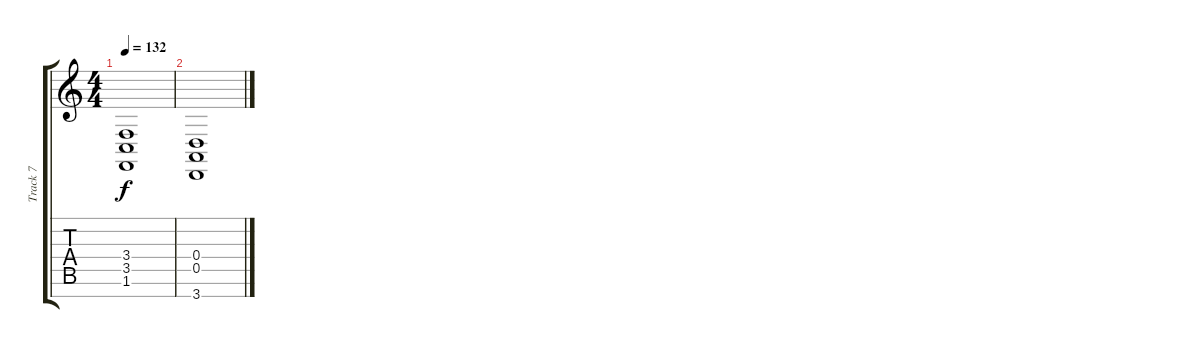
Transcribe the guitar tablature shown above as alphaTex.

\track ("Track 7" "Track 7") {instrument churchorgan}
\staff {score tabs}
\tuning (E4 B3 G3 D3 A2 E2 B1) {hide}
\ts (4 4)
\tempo 132
\clef g2
\ks c
(3.4 3.5 1.6).1{dy f} |
(0.4 0.5 3.7).1
